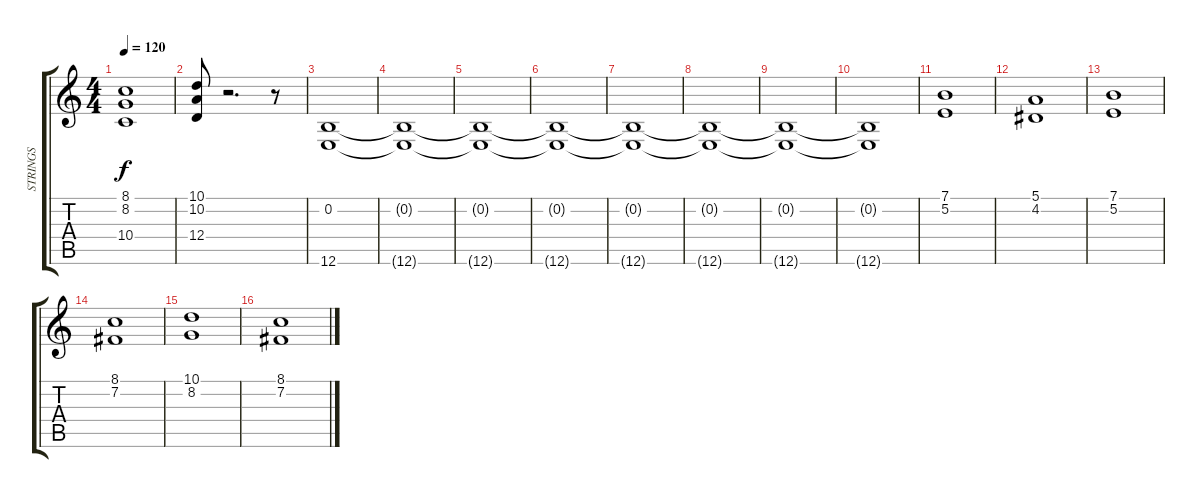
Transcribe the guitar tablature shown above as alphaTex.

\track (" STRINGS " " STRINGS ") {instrument stringensemble2}
\staff {score tabs}
\tuning (E4 B3 G3 D3 A2 E2) {hide}
\ts (4 4)
\tempo 120
\clef g2
\ks c
(8.1 8.2 10.4).1{dy f} |
(10.1 10.2 12.4).8 r.2{d} r.8 |
(0.2 12.6).1 |
(0.2{t} 12.6{t}).1 |
(0.2{t} 12.6{t}).1 |
(0.2{t} 12.6{t}).1 |
(0.2{t} 12.6{t}).1 |
(0.2{t} 12.6{t}).1 |
(0.2{t} 12.6{t}).1 |
(0.2{t} 12.6{t}).1 |
(7.1 5.2).1 |
(5.1 4.2).1 |
(7.1 5.2).1 |
(8.1 7.2).1 |
(10.1 8.2).1 |
(8.1 7.2).1
